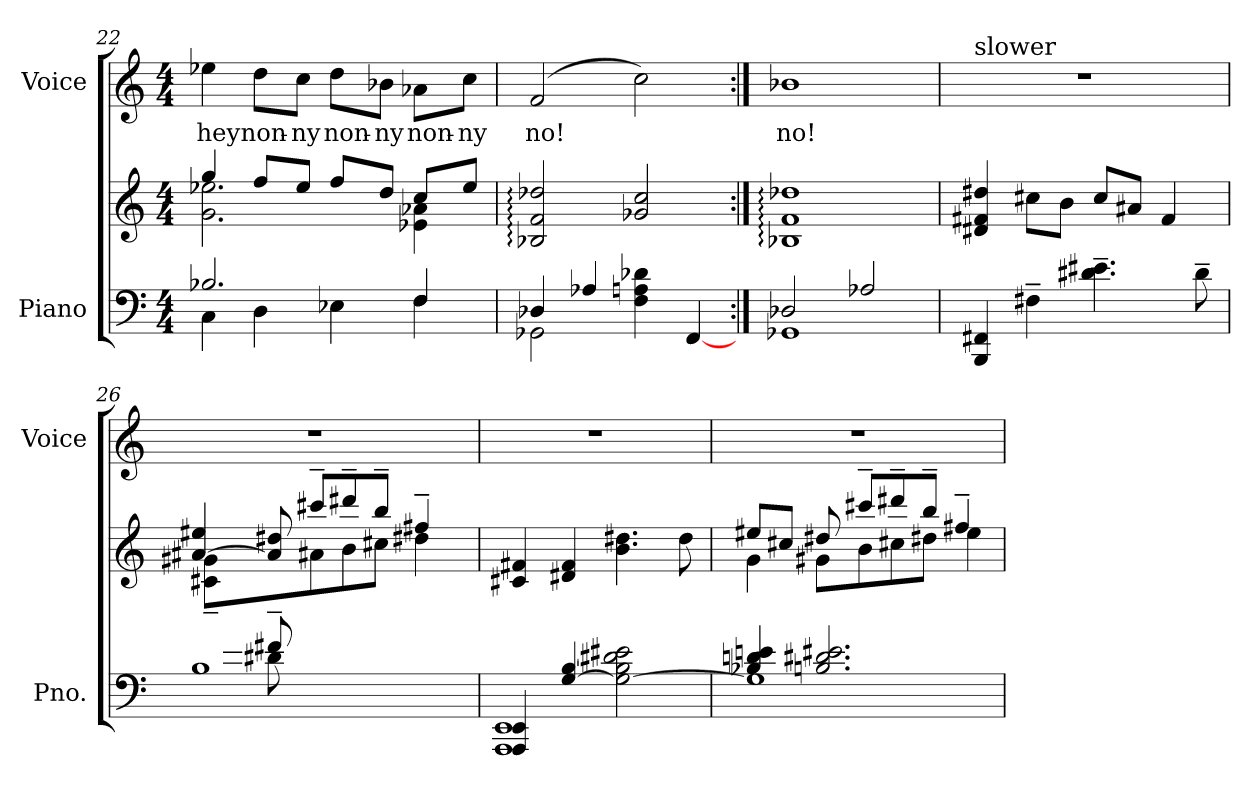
**kern	**kern	**kern	**text
*part2	*part2	*part1	*part1
*staff3	*staff2	*staff1	*staff1
*I"Piano	*	*I"Voice	*
*I'Pno.	*	*I'Voice	*
*clefF4	*clefG2	*clefG2	*
*k[]	*k[]	*k[]	*
*C:	*C:	*C:	*
*M4/4	*M4/4	*M4/4	*
=22	=22	=22	=22
*^	*^	*	*
!	!	!	!	!	!LO:LY:b:color=#000000
2.B-Xi/	4Ci\	4ggi/	2.gi\ 2.ee-Xi	4ee-Xi\	hey
!	!	!	!	!	!LO:LY:b:color=#000000
.	4Di\	8ffi/L	.	8ddi\L	non-
!	!	!	!	!	!LO:LY:b:color=#000000
.	.	8ee-i/J	.	8cci\J	-ny
!	!	!	!	!	!LO:LY:b:color=#000000
.	4E-Xi\	8ffi/L	.	8ddi\L	non-
!	!	!	!	!	!LO:LY:b:color=#000000
.	.	8ddi/J	.	8b-Xi\J	-ny
!	!	!	!	!	!LO:LY:b:color=#000000
4Fi/	4Fi\	8cci/L	4e-Xi\ 4a-Xi	8a-Xi\L	non-
!	!	!	!	!	!LO:LY:b:color=#000000
.	.	8ee-i/J	.	8cci\J	-ny
*	*	*v	*v	*	*
!!LO:PB:g=z
=23	=23	=23	=23	=23
!	!	!	!	!LO:LY:b:color=#000000
4D-Xi/	2GG-Xi\	2B-Xi/: 2fi: 2dd-Xi:	(2fi/	no!
4A-Xi/	.	.	.	.
4Fi\ 4Ani 4d-Xi	2ryy	2g-Xi/ 2cci	2cci\)	.
[<4FFi/	.	.	.	.
=24:|!	=24:|!	=24:|!	=24:|!	=24:|!
!	!	!	!	!LO:LY:b:color=#000000
2D-Xi/	1GG-Xi	1B-Xi: 1fi: 1dd-Xi:	1b-Xi	no!
2A-Xi/	.	.	.	.
*v	*v	*	*	*
=25	=25	=25	=25
!	!	!LO:TX:a:t=slower	!
4BBBi/ 4FF#Xi	4d#Xi/ 4f#Xi 4dd#Xi	1r	.
4F#X~i\	8cc#Xi\L	.	.
.	8bi\J	.	.
4.d#Xi\~ 4.e#Xi~	8cc#i/L	.	.
.	8a#Xi/J	.	.
.	4f#i/	.	.
8d#~i\	.	.	.
!!LO:LB:g=z
=26	=26	=26	=26
*^	*^	*	*
*	*^	*	*	*	*
8ryy	4ryy	1Bi	[>4a#Xi/ 4ee#Xi	8c#Xi\~ 8g#Xi~L	1r	.
8e#X~i/J	.	.	.	4ryy	.	.
8f#X~i/L	8d#Xi\	.	8a#i/] 8dd#Xi	.	.	.
2ryy	2ryy	.	8ccc#X~i/L	8a#Xi\	.	.
.	.	.	8ddd#X~i/	8bi\	.	.
.	.	.	8bb~i/J	8cc#Xi\J	.	.
.	.	.	4ff#X~i/	4dd#Xi\	.	.
8ryy	8ryy	.	.	.	.	.
*	*v	*v	*	*	*	*
*	*	*v	*v	*	*
=27	=27	=27	=27	=27
4AAAi/ 4EEi	1AAAi 1EEi	4c#Xi/ 4f#Xi	1r	.
[<4Gi/ [<4Bi	.	4d#Xi/ 4f#i	.	.
2Gi\_< 2Bi] 2d#Xi 2e#Xi	.	4.bi\ 4.dd#Xi	.	.
.	.	8dd#i\	.	.
!!LO:LB:g=z
=28	=28	=28	=28	=28
*	*	*^	*	*
4B-Xi/ 4dni 4eni	1Gi]	8ee#Xi/L	4gi\	1r	.
.	.	8cc#Xi/J	.	.	.
2.Bni/ 2.d#Xi 2.e#Xi	.	8dd#Xi/	8g#Xi\L	.	.
.	.	8ccc#X~i/L	8bi\	.	.
.	.	8ddd#X~i/	8cc#Xi\	.	.
.	.	8bb~i/J	8dd#Xi\J	.	.
.	.	4ff#X~i/	4ee#i\	.	.
*v	*v	*	*	*	*
*	*v	*v	*	*
=	=	=	=
*-	*-	*-	*-
